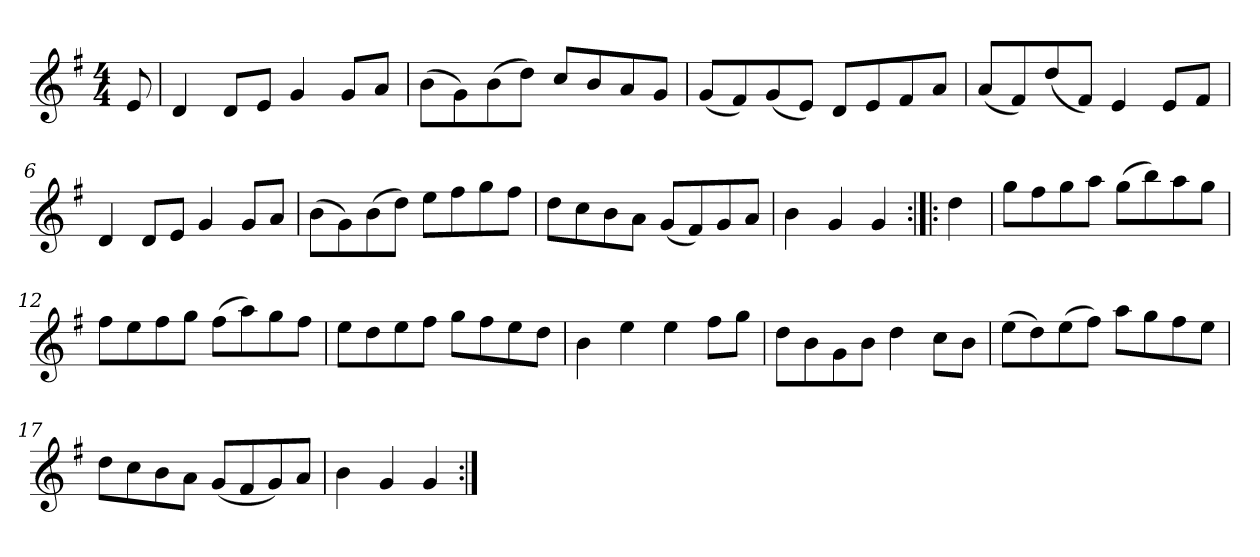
**kern
*part1
*staff1
*clefG2
*k[f#]
*G:
*M4/4
*MM200
=1
8e/
=2
4d/
8d/L
8e/J
4g/
8g/L
8a/J
=3
(>8b\L
8g\)
(>8b\
8dd\J)
8cc/L
8b/
8a/
8g/J
=4
(<8g/L
8f#/)
(<8g/
8e/J)
8d/L
8e/
8f#/
8a/J
=5
(<8a/L
8f#/)
(<8dd/
8f#/J)
4e/
8e/L
8f#/J
!!LO:LB:g=z
=6
4d/
8d/L
8e/J
4g/
8g/L
8a/J
=7
(>8b\L
8g\)
(>8b\
8dd\J)
8ee\L
8ff#\
8gg\
8ff#\J
=8
8dd\L
8cc\
8b\
8a\J
(<8g/L
8f#/)
8g/
8a/J
=9
4b\
4g/
4g/
!!LO:LB:g=z
=10:|!|:
4dd\
=11
8gg\L
8ff#\
8gg\
8aa\J
(>8gg\L
8bb\)
8aa\
8gg\J
=12
8ff#\L
8ee\
8ff#\
8gg\J
(>8ff#\L
8aa\)
8gg\
8ff#\J
=13
8ee\L
8dd\
8ee\
8ff#\J
8gg\L
8ff#\
8ee\
8dd\J
=14
4b\
4ee\
4ee\
8ff#\L
8gg\J
!!LO:LB:g=z
=15
8dd\L
8b\
8g\
8b\J
4dd\
8cc\L
8b\J
=16
(>8ee\L
8dd\)
(>8ee\
8ff#\J)
8aa\L
8gg\
8ff#\
8ee\J
=17
8dd\L
8cc\
8b\
8a\J
(<8g/L
8f#/
8g/)
8a/J
=18
4b\
4g/
4g/
=:|!
*-
